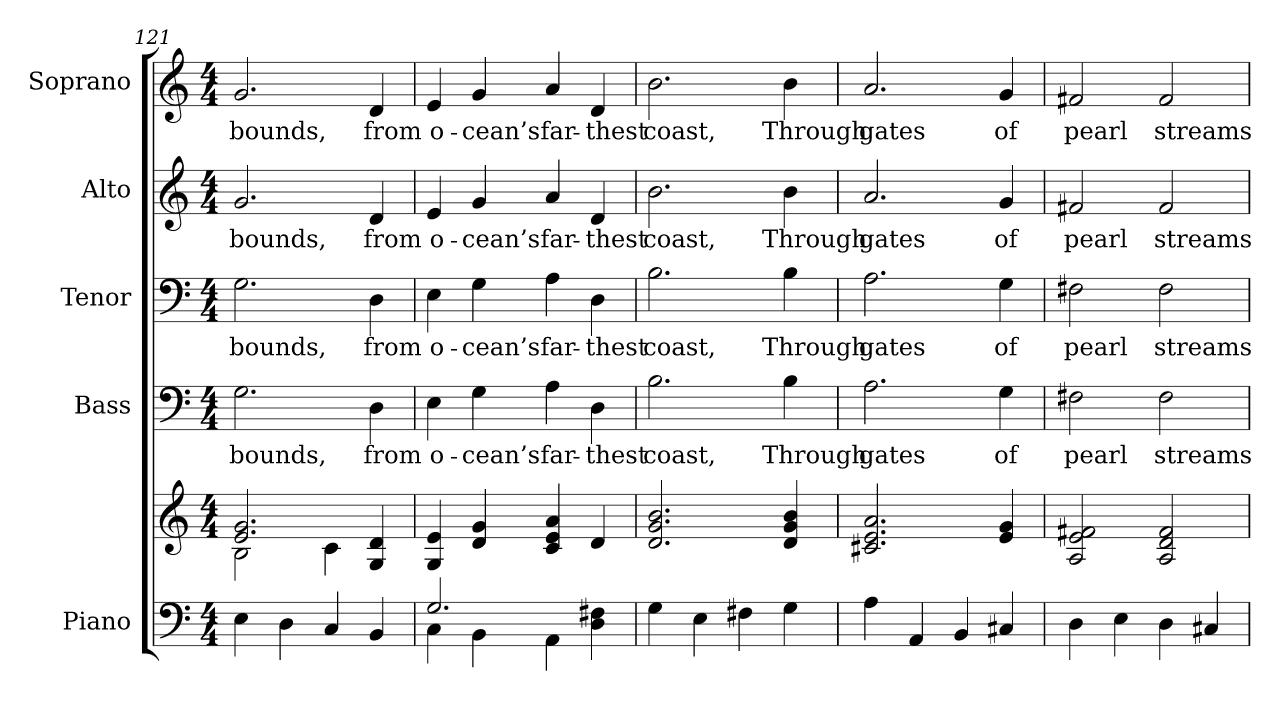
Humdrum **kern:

**kern	**kern	**kern	**text	**kern	**text	**kern	**text	**kern	**text
*part5	*part5	*part4	*part4	*part3	*part3	*part2	*part2	*part1	*part1
*staff6	*staff5	*staff4	*staff4	*staff3	*staff3	*staff2	*staff2	*staff1	*staff1
*I"Piano	*	*I"Bass	*	*I"Tenor	*	*I"Alto	*	*I"Soprano	*
*I'Pno.	*	*I'B.	*	*I'T.	*	*I'A.	*	*I'S.	*
*clefF4	*clefG2	*clefF4	*	*clefF4	*	*clefG2	*	*clefG2	*
*k[]	*k[]	*k[]	*	*k[]	*	*k[]	*	*k[]	*
*C:	*C:	*C:	*	*C:	*	*C:	*	*C:	*
*M4/4	*M4/4	*M4/4	*	*M4/4	*	*M4/4	*	*M4/4	*
=121	=121	=121	=121	=121	=121	=121	=121	=121	=121
*	*^	*	*	*	*	*	*	*	*
!	!	!	!	!LO:LY:b:color=#000000	!	!	!	!	!	!
!	!	!	!	!	!	!LO:LY:b:color=#000000	!	!	!	!
!	!	!	!	!	!	!	!	!LO:LY:b:color=#000000	!	!
!	!	!	!	!	!	!	!	!	!	!LO:LY:b:color=#000000
4Ei\	2.ei/ 2.gi	2Bi\	2.Gi\	bounds,	2.Gi\	bounds,	2.gi/	bounds,	2.gi/	bounds,
4Di\	.	.	.	.	.	.	.	.	.	.
4Ci/	.	4ci\	.	.	.	.	.	.	.	.
!	!	!	!	!LO:LY:b:color=#000000	!	!	!	!	!	!
!	!	!	!	!	!	!LO:LY:b:color=#000000	!	!	!	!
!	!	!	!	!	!	!	!	!LO:LY:b:color=#000000	!	!
!	!	!	!	!	!	!	!	!	!	!LO:LY:b:color=#000000
4BBi/	4Gi/ 4di	4ryy	4Di\	from	4Di\	from	4di/	from	4di/	from
*	*v	*v	*	*	*	*	*	*	*	*
!!LO:PB:g=z
=122	=122	=122	=122	=122	=122	=122	=122	=122	=122
*^	*	*	*	*	*	*	*	*	*
*	*	*^	*	*	*	*	*	*	*	*
!	!	!	!	!	!LO:LY:b:color=#000000	!	!	!	!	!	!
*	*	*v	*v	*	*	*	*	*	*	*	*
*	*	*^	*	*	*	*	*	*	*	*
!	!	!	!	!	!	!	!LO:LY:b:color=#000000	!	!	!	!
*	*	*v	*v	*	*	*	*	*	*	*	*
*	*	*^	*	*	*	*	*	*	*	*
!	!	!	!	!	!	!	!	!	!LO:LY:b:color=#000000	!	!
*	*	*v	*v	*	*	*	*	*	*	*	*
*	*	*^	*	*	*	*	*	*	*	*
!	!	!	!	!	!	!	!	!	!	!	!LO:LY:b:color=#000000
*	*	*v	*v	*	*	*	*	*	*	*	*
2.Gi/	4Ci\	4Gi/ 4ei	4Ei\	o-	4Ei\	o-	4ei/	o-	4ei/	o-
!	!	!	!	!LO:LY:b:color=#000000	!	!	!	!	!	!
!	!	!	!	!	!	!LO:LY:b:color=#000000	!	!	!	!
!	!	!	!	!	!	!	!	!LO:LY:b:color=#000000	!	!
!	!	!	!	!	!	!	!	!	!	!LO:LY:b:color=#000000
.	4BBi\	4di/ 4gi	4Gi\	-cean’s	4Gi\	-cean’s	4gi/	-cean’s	4gi/	-cean’s
!	!	!	!	!LO:LY:b:color=#000000	!	!	!	!	!	!
!	!	!	!	!	!	!LO:LY:b:color=#000000	!	!	!	!
!	!	!	!	!	!	!	!	!LO:LY:b:color=#000000	!	!
!	!	!	!	!	!	!	!	!	!	!LO:LY:b:color=#000000
.	4AAi\	4ci/ 4ei 4ai	4Ai\	far-	4Ai\	far-	4ai/	far-	4ai/	far-
!	!	!	!	!LO:LY:b:color=#000000	!	!	!	!	!	!
!	!	!	!	!	!	!LO:LY:b:color=#000000	!	!	!	!
!	!	!	!	!	!	!	!	!LO:LY:b:color=#000000	!	!
!	!	!	!	!	!	!	!	!	!	!LO:LY:b:color=#000000
4Di\ 4F#Xi	4ryy	4di/	4Di\	-thest	4Di\	-thest	4di/	-thest	4di/	-thest
*v	*v	*	*	*	*	*	*	*	*	*
=123	=123	=123	=123	=123	=123	=123	=123	=123	=123
*^	*	*	*	*	*	*	*	*	*
!	!	!	!	!LO:LY:b:color=#000000	!	!	!	!	!	!
*v	*v	*	*	*	*	*	*	*	*	*
*^	*	*	*	*	*	*	*	*	*
!	!	!	!	!	!	!LO:LY:b:color=#000000	!	!	!	!
*v	*v	*	*	*	*	*	*	*	*	*
*^	*	*	*	*	*	*	*	*	*
!	!	!	!	!	!	!	!	!LO:LY:b:color=#000000	!	!
*v	*v	*	*	*	*	*	*	*	*	*
*^	*	*	*	*	*	*	*	*	*
!	!	!	!	!	!	!	!	!	!	!LO:LY:b:color=#000000
*v	*v	*	*	*	*	*	*	*	*	*
4Gi\	2.di/ 2.gi 2.bi	2.Bi\	coast,	2.Bi\	coast,	2.bi\	coast,	2.bi\	coast,
4Ei\	.	.	.	.	.	.	.	.	.
4F#Xi\	.	.	.	.	.	.	.	.	.
!	!	!	!LO:LY:b:color=#000000	!	!	!	!	!	!
!	!	!	!	!	!LO:LY:b:color=#000000	!	!	!	!
!	!	!	!	!	!	!	!LO:LY:b:color=#000000	!	!
!	!	!	!	!	!	!	!	!	!LO:LY:b:color=#000000
4Gi\	4di/ 4gi 4bi	4Bi\	Through	4Bi\	Through	4bi\	Through	4bi\	Through
!!LO:PB:g=z
=124	=124	=124	=124	=124	=124	=124	=124	=124	=124
!	!	!	!LO:LY:b:color=#000000	!	!	!	!	!	!
!	!	!	!	!	!LO:LY:b:color=#000000	!	!	!	!
!	!	!	!	!	!	!	!LO:LY:b:color=#000000	!	!
!	!	!	!	!	!	!	!	!	!LO:LY:b:color=#000000
4Ai\	2.c#Xi/ 2.ei 2.ai	2.Ai\	gates	2.Ai\	gates	2.ai/	gates	2.ai/	gates
4AAi/	.	.	.	.	.	.	.	.	.
4BBi/	.	.	.	.	.	.	.	.	.
!	!	!	!LO:LY:b:color=#000000	!	!	!	!	!	!
!	!	!	!	!	!LO:LY:b:color=#000000	!	!	!	!
!	!	!	!	!	!	!	!LO:LY:b:color=#000000	!	!
!	!	!	!	!	!	!	!	!	!LO:LY:b:color=#000000
4C#Xi/	4ei/ 4gi	4Gi\	of	4Gi\	of	4gi/	of	4gi/	of
=125	=125	=125	=125	=125	=125	=125	=125	=125	=125
!	!	!	!LO:LY:b:color=#000000	!	!	!	!	!	!
!	!	!	!	!	!LO:LY:b:color=#000000	!	!	!	!
!	!	!	!	!	!	!	!LO:LY:b:color=#000000	!	!
!	!	!	!	!	!	!	!	!	!LO:LY:b:color=#000000
4Di\	2Ai/ 2ei 2f#Xi	2F#Xi\	pearl	2F#Xi\	pearl	2f#Xi/	pearl	2f#Xi/	pearl
4Ei\	.	.	.	.	.	.	.	.	.
!	!	!	!LO:LY:b:color=#000000	!	!	!	!	!	!
!	!	!	!	!	!LO:LY:b:color=#000000	!	!	!	!
!	!	!	!	!	!	!	!LO:LY:b:color=#000000	!	!
!	!	!	!	!	!	!	!	!	!LO:LY:b:color=#000000
4Di\	2Ai/ 2di 2f#i	2F#i\	streams	2F#i\	streams	2f#i/	streams	2f#i/	streams
4C#Xi/	.	.	.	.	.	.	.	.	.
=	=	=	=	=	=	=	=	=	=
*-	*-	*-	*-	*-	*-	*-	*-	*-	*-
